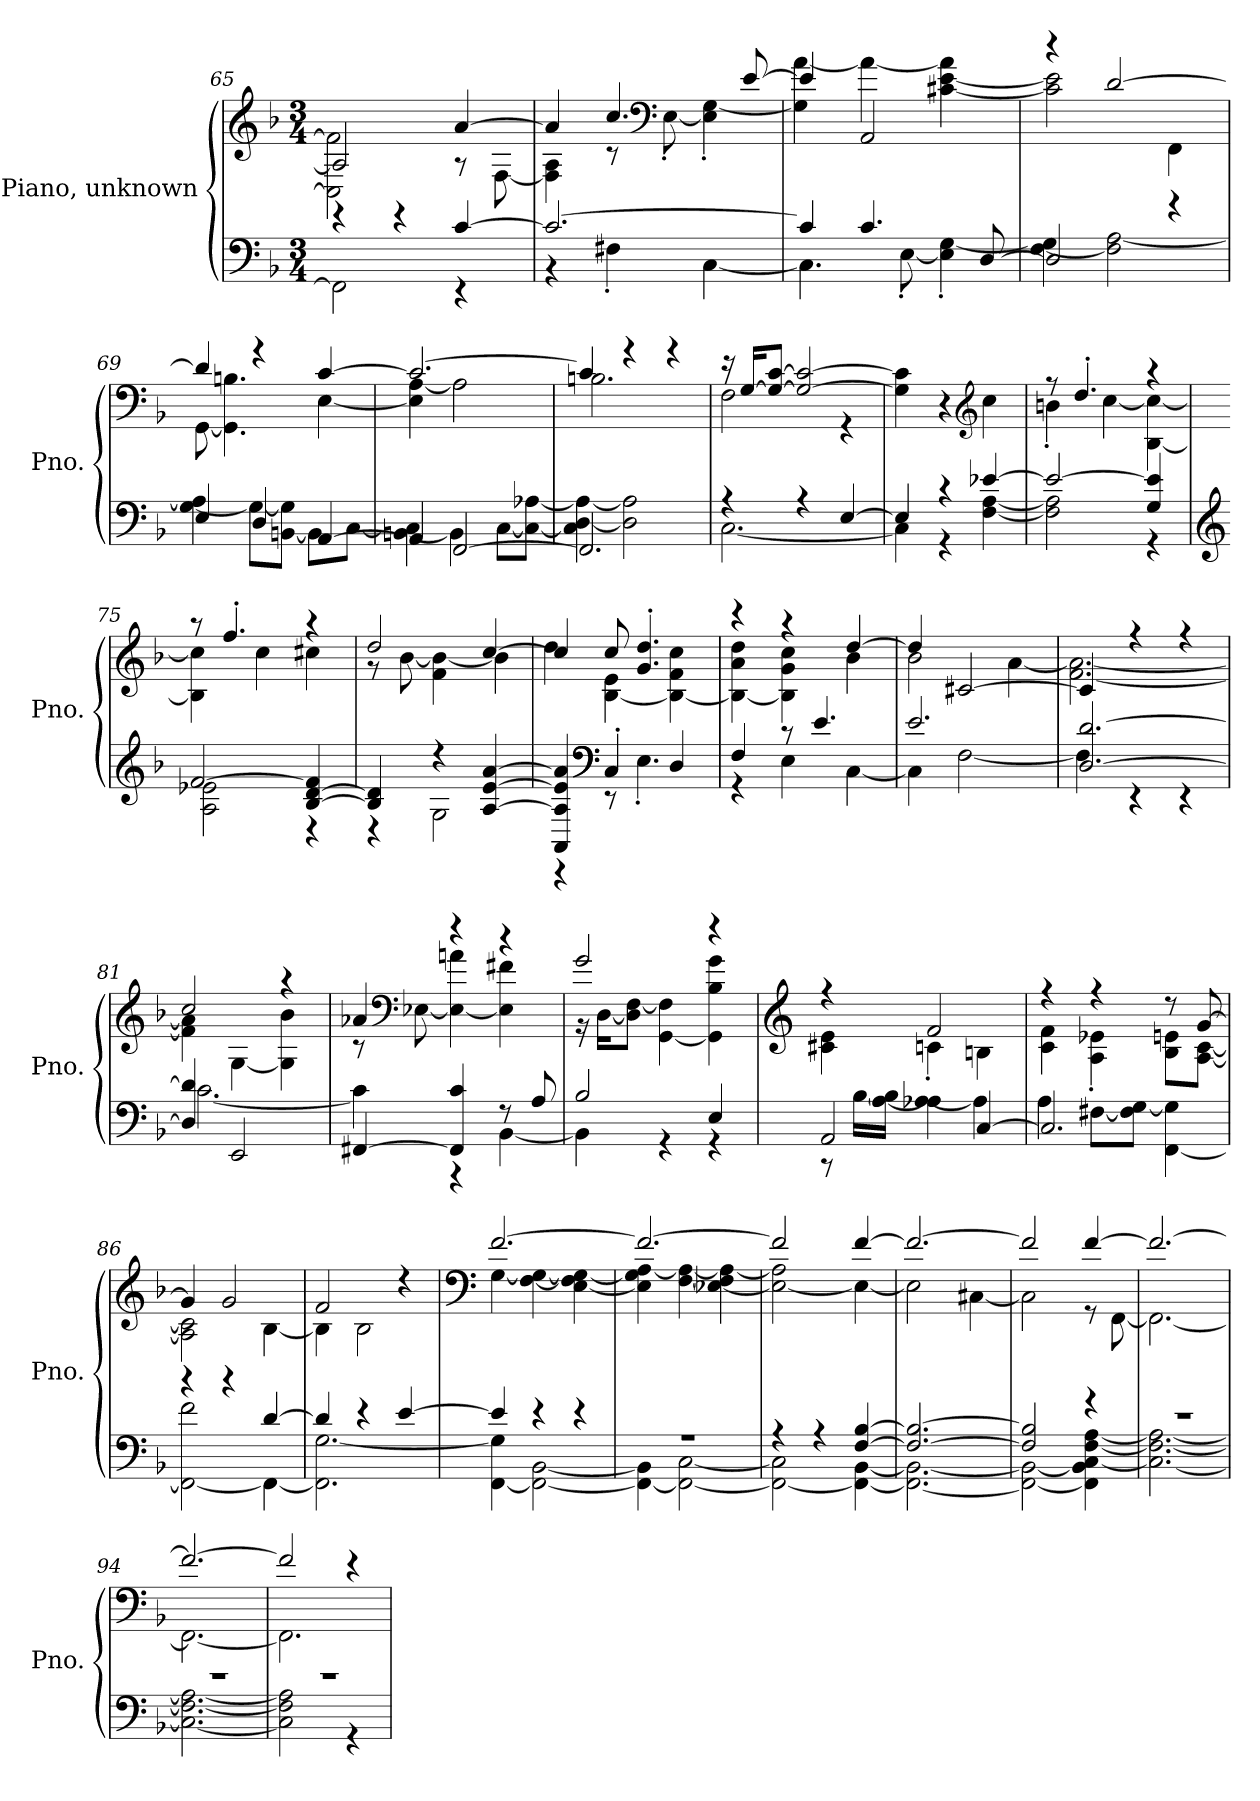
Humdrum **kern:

**kern	**kern
*part1	*part1
*staff2	*staff1
*I"Piano, unknown	*
*I'Pno.	*
*clefF4	*clefG2
*k[b-]	*k[b-]
*M3/4	*M3/4
=65	=65
*^	*^
4r	2FF\]	2A/]	2C\] 2f\]
4r	.	.	.
[4c/	4r	[4a/	8r
.	.	.	[8F\
!!LO:LB:g=z	!!
=66	=66	=66	=66
2.c/_	4r	4a/]	4F\] 4A\
.	4F#X'\	4.cc/	8r
*	*	*clefF4	*
.	.	.	[8E'\
.	[4C\	.	4E\]' [4G\'
.	.	[8e/	.
=67	=67	=67	=67
4c/]	4.C\]	4e/]	4G\] [4a\
4.c/	.	2AA/	4a\_
.	[8E'\	.	.
.	4E\]' [4G\'	.	[4c#X\ [4e\ 4a\]
[8D/	.	.	.
=68	=68	=68	=68
2D/]	[4F\ 4G\]	4r	2c#\] 2e\]
.	2F\] [2A\	[2d/	.
4r	.	.	4FF\
=69	=69	=69	=69
4E/	[4G\ 4A\]	4d/]	[8GG\
.	.	.	4.GG\] 4.Bn\
4D/	8G\L_	4r	.
.	[8BBn\ 8G\]J	.	.
[4AA/	8BB\L]	[4c/	[4E\
.	[8C\J	.	.
=70	=70	=70	=70
4AA/]	[4BBn\ 4C\]	2.c/_	4E\] [4A\
[2FF/	4BB\]	.	2A\]
.	[8C\L	.	.
.	8C\_ [8A-X\J	.	.
!!LO:LB:g=z	!!
=71	=71	=71	=71
2.FF/]	4C\] [4D\ 4A-\_	4c/]	2.Bn\
.	2D\] 2A-\]	4r	.
.	.	4r	.
=72	=72	=72	=72
4r	[2.C\	16r	2F\
.	.	[16G/KL	.
.	.	8G/_ [8c/J	.
4r	.	2G/_ 2c/_	.
[4E/	.	.	4r
*	*	*v	*v
=73	=73	=73
4E/]	4C\]	4G\] 4c\]
4r	4r	4r
*	*	*clefG2
[4e-X/	[4F\ [4A\	4cc\
=74	=74	=74
*	*	*^
2e-/_	2F\] 2A\]	8r	4bn'\
.	.	4.dd'/	.
.	.	.	[4cc\
4G/ 4e-/]	4r	4r	[4B-\ 4cc\_
=75	=75	=75	=75
*clefG2	*	*	*
[2f/	2A\ 2e-X\	8r	4B-\] 4cc\]
.	.	4.ff'/	.
.	.	.	4cc\
[4B-/ [4d/ 4f/]	4r	4r	4cc#X\
=76	=76	=76	=76
4B-/] 4d/]	4r	2dd/	8r
.	.	.	[8b-\
4r	2G\	.	4f\ 4b-\_
[4A/ [4e/ [4a/	.	[4cc/	4b-\]
!!LO:PB:g=z	!!
=77	=77	=77	=77
4AA/ 4A/] 4e/] 4a/]	4r	4cc/]	4dd\
*clefF4	*	*	*
4C'/	8r	8cc/	[4B-\ 4e\
.	4.E'\	4.g/' 4.dd/'	.
4D/	.	.	4B-\_ 4f\ 4cc\
=78	=78	=78	=78
4F/	4r	4r	4B-\_ 4a\ 4dd\
8r	4E\	4r	4B-\] 4g\ 4cc\
4.e/	.	.	.
.	[4C\	[4dd/	4b-\
=79	=79	=79	=79
2.e/	4C\]	4dd/]	2b-\
.	[2F\	[2c#X/	.
.	.	.	[4a\
=80	=80	=80	=80
[2.D/ [2.d/	4F\]	4c#/]	[2.f\ 2.a\_
.	4r	4r	.
.	4r	4r	.
=81	=81	=81	=81
4D/] 4d/]	[2.c\	2cc/	4f\] 4a\]
2EE/	.	.	[4G\
.	.	4r	4G\] 4b-\
=82	=82	=82	=82
[4FF#X/	4c\]	4a-X/	8r
*	*	*clefF4	*
.	.	.	[8E-X\
4FF#/] 4c/	4r	4r	4E-\_ 4an\
8r	[4BB-\	4r	4E-\] 4f#X\
8A/	.	.	.
!!LO:LB:g=z	!!
=83	=83	=83	=83
2B-/	4BB-\]	2g/	16r
.	.	.	[16D\KL
.	.	.	8D\] [8F\J
.	4r	.	[4GG\ 4F\]
4E/	4r	4r	4GG\] 4B-\ 4g\
=84	=84	=84	=84
*	*	*clefG2	*
2AA/	8r	4r	4c#X\ 4e\
.	[16B-\LL	.	.
.	[16A\ 16B-\]JJ	.	.
.	[4A-X\ 4A\]	2f/	4cn'\
[4C/	4A-\]	.	4Bn\
=85	=85	=85	=85
2.C/]	4A\	4r	4c\ 4f\
.	[8F#X\L	4r	4A\' 4e-X\'
.	8F#\] [8G\J	.	.
.	[4FF\ 4G\]	8r	8B-\ 8en\L
.	.	[8g/	[8A\ [8c\J
=86	=86	=86	=86
4r	2FF\_ 2f\	4g/]	2A\] 2c\]
4r	.	2g/	.
[4d/	4FF\_	.	[4B-\
=87	=87	=87	=87
4d/]	2.FF\] [2.G\	2f/	4B-\]
4r	.	.	2B-\
[4e/	.	4r	.
!!LO:LB:g=z	!!
=88	=88	=88	=88
*	*	*clefF4	*
4e/]	[4FF\ 4G\]	[2.f/	[4G\
4r	2FF\_ [2BB-\	.	[4F\ 4G\_
4r	.	.	[4E\ 4F\] 4G\_
=89	=89	=89	=89
2.r	4FF\_ 4BB-\]	2.f/_	4E\] 4G\] [4A\
.	2FF\_ [2C\	.	[4F\ 4A\_
.	.	.	[4E-X\ 4F\] 4A\_
=90	=90	=90	=90
4r	2FF\_ 2C\]	2f/]	2E-\_ 2A\]
4r	.	.	.
[4F/ [4B-/	4FF\_ [4BB-\	[4f/	4E-\_
=91	=91	=91	=91
2.F/_ 2.B-/_	2.FF\_ 2.BB-\_	2.f/_	2E-\]
.	.	.	[4C#X\
=92	=92	=92	=92
2F/] 2B-/]	2FF\_ 2BB-\_	2f/]	2C#\]
4r	4FF\] 4BB-\] [4C\ [4F\ [4A\	[4f/	8r
.	.	.	[8FF\
=93	=93	=93	=93
2.r	2.C\_ 2.F\_ 2.A\_	2.f/_	2.FF\_
=94	=94	=94	=94
2.r	2.C\_ 2.F\_ 2.A\_	2.f/_	2.FF\_
=95	=95	=95	=95
2.r	2C\] 2F\] 2A\]	2f/]	2.FF\]
.	4r	4r	.
*v	*v	*	*
*	*v	*v
=	=
*-	*-
